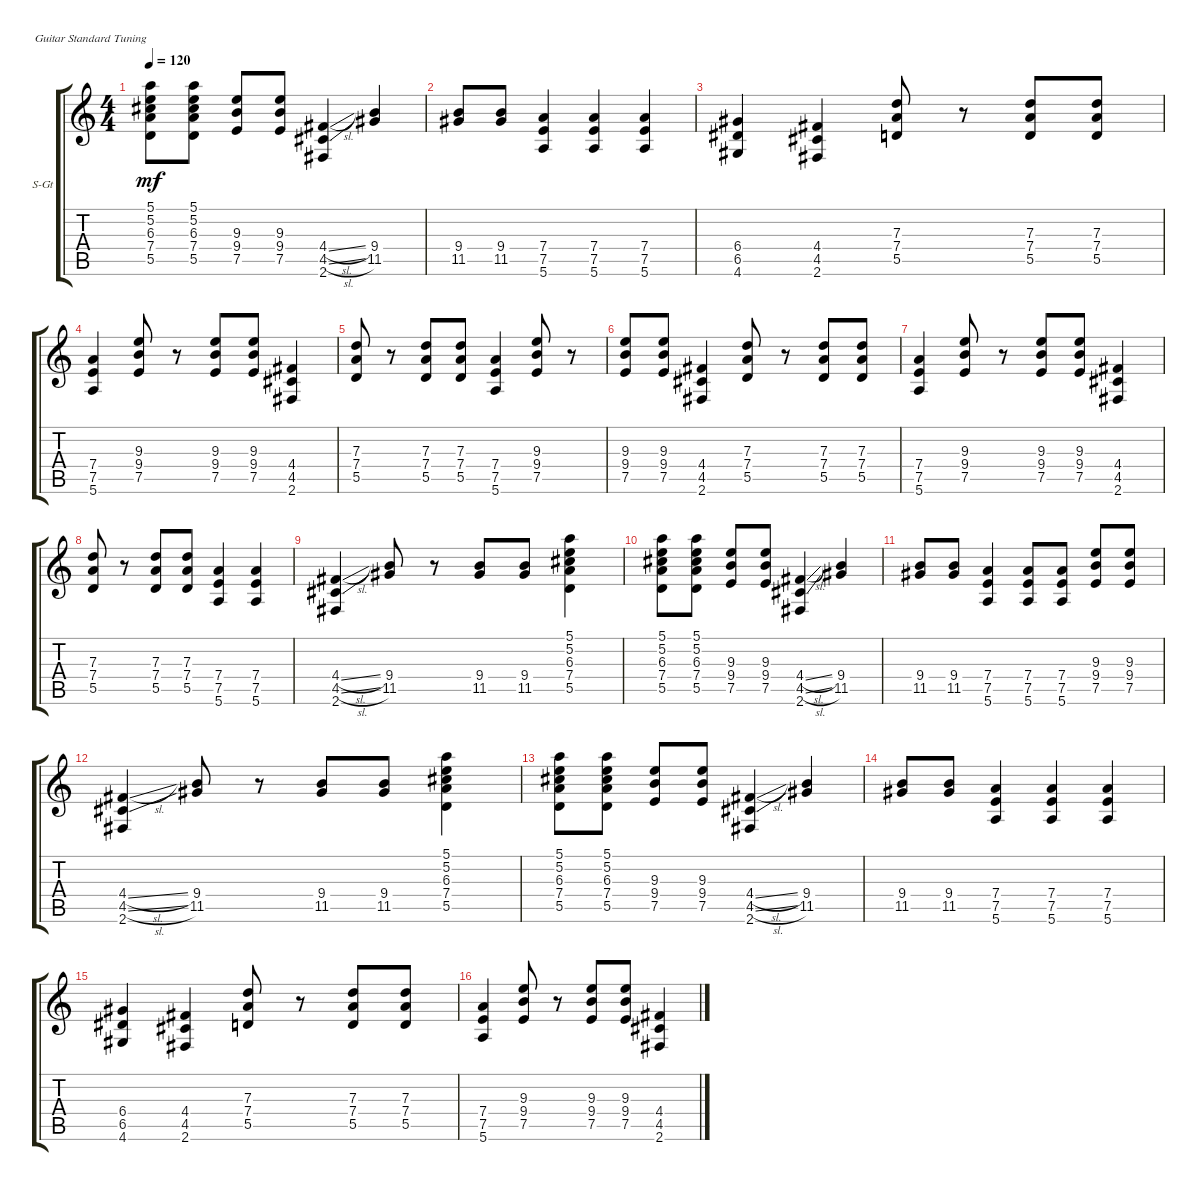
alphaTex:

\defaultSystemsLayout 4
\bracketExtendMode groupsimilarinstruments
\firstSystemTrackNameOrientation horizontal
\otherSystemsTrackNameOrientation horizontal
\track ("Steel Guitar" "S-Gt") {instrument acousticguitarsteel}
\staff {score tabs}
\tuning (E4 B3 G3 D3 A2 E2)
\ts (4 4)
\tempo 120
\clef g2
\ks c
(6.3 7.4 5.5 5.2 5.1).8{dy mf} (5.5 7.4 6.3 5.1 5.2).8 (9.3 9.4 7.5).8 (9.3 9.4 7.5).8 (2.6 4.5{sl} 4.4{sl}).4 (9.4 11.5).4 |
(9.4 11.5).8 (11.5 9.4).8 (7.4 7.5 5.6).4 (5.6 7.5 7.4).4 (7.4 7.5 5.6).4 |
(4.6 6.5 6.4).4 (4.4 4.5 2.6).4 (5.5 7.4 7.3).8 r.8 (7.3 7.4 5.5).8 (5.5 7.4 7.3).8 |
(5.6 7.5 7.4).4 (9.4 9.3 7.5).8 r.8 (7.5 9.4 9.3).8 (9.3 9.4 7.5).8 (2.6 4.5 4.4).4 |
(7.4 7.3 5.5).8 r.8 (7.4 7.3 5.5).8 (5.5 7.4 7.3).8 (5.6 7.5 7.4).4 (7.5 9.4 9.3).8 r.8 |
(9.4 9.3 7.5).8 (7.5 9.4 9.3).8 (2.6 4.5 4.4).4 (5.5 7.4 7.3).8 r.8 (7.3 7.4 5.5).8 (5.5 7.4 7.3).8 |
(5.6 7.5 7.4).4 (7.5 9.4 9.3).8 r.8 (9.3 9.4 7.5).8 (7.5 9.4 9.3).8 (2.6 4.5 4.4).4 |
(5.5 7.4 7.3).8 r.8 (7.3 7.4 5.5).8 (5.5 7.4 7.3).8 (5.6 7.5 7.4).4 (7.4 7.5 5.6).4 |
(2.6 4.5{sl} 4.4{sl}).4 (9.4 11.5).8 r.8 (9.4 11.5).8 (9.4 11.5).8 (6.3 5.5 7.4 5.1 5.2).4 |
(6.3 7.4 5.5 5.2 5.1).8 (5.5 7.4 6.3 5.1 5.2).8 (9.3 9.4 7.5).8 (9.3 9.4 7.5).8 (2.6 4.5{sl} 4.4{sl}).4 (9.4 11.5).4 |
(9.4 11.5).8 (9.4 11.5).8 (7.5 7.4 5.6).4 (7.5 7.4 5.6).8 (7.4 7.5 5.6).8 (7.5 9.4 9.3).8 (9.3 9.4 7.5).8 |
(2.6 4.5{sl} 4.4{sl}).4 (9.4 11.5).8 r.8 (9.4 11.5).8 (9.4 11.5).8 (6.3 5.5 7.4 5.1 5.2).4 |
(6.3 7.4 5.5 5.2 5.1).8 (5.5 7.4 6.3 5.1 5.2).8 (9.3 9.4 7.5).8 (9.3 9.4 7.5).8 (2.6 4.5{sl} 4.4{sl}).4 (9.4 11.5).4 |
(9.4 11.5).8 (11.5 9.4).8 (7.4 7.5 5.6).4 (5.6 7.5 7.4).4 (7.4 7.5 5.6).4 |
(4.6 6.5 6.4).4 (4.4 4.5 2.6).4 (5.5 7.4 7.3).8 r.8 (7.3 7.4 5.5).8 (5.5 7.4 7.3).8 |
(5.6 7.5 7.4).4 (9.4 9.3 7.5).8 r.8 (7.5 9.4 9.3).8 (9.3 9.4 7.5).8 (2.6 4.5 4.4).4
